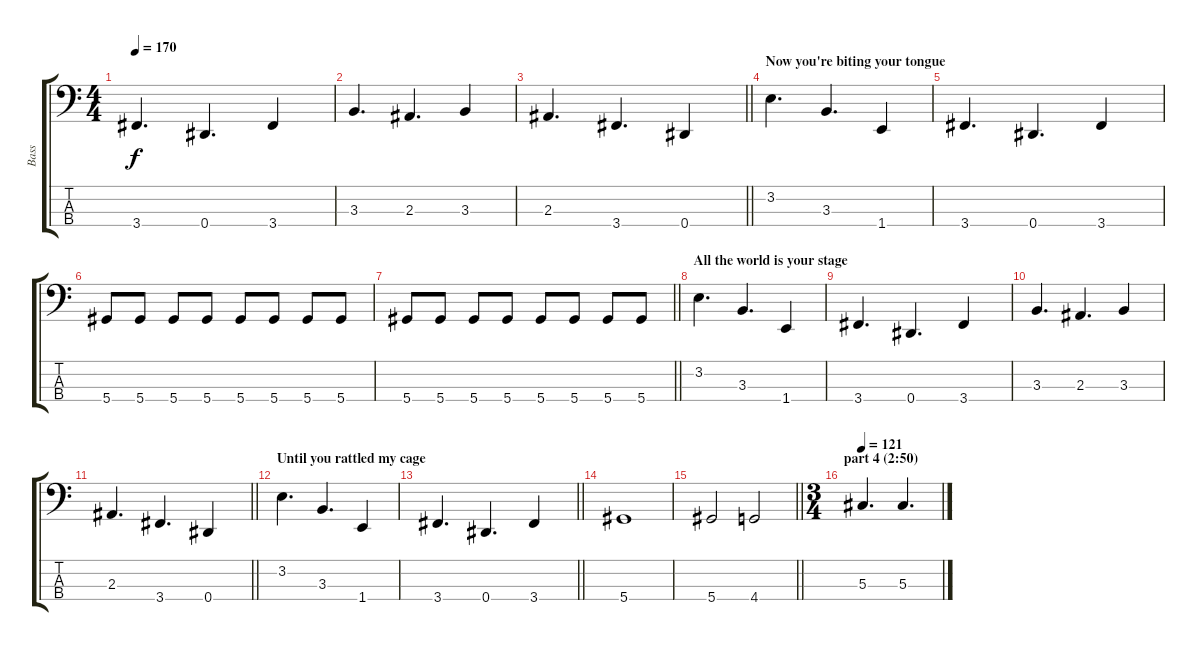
\track ("Bass" "Bass") {instrument electricbassfinger}
\staff {score tabs}
\tuning (Gb2 Db2 Ab1 Eb1) {hide}
\ts (4 4)
\tempo 170
\clef f4
\ks c
3.4.4{d dy f} 0.4.4{d} 3.4.4 |
3.3.4{d} 2.3.4{d} 3.3.4 |
\barLineRight lightlight
2.3.4{d} 3.4.4{d} 0.4.4 |
\section ("" "Now you're biting your tongue ")
3.2.4{d} 3.3.4{d} 1.4.4 |
3.4.4{d} 0.4.4{d} 3.4.4 |
5.4.8 5.4.8 5.4.8 5.4.8 5.4.8 5.4.8 5.4.8 5.4.8 |
\barLineRight lightlight
5.4.8 5.4.8 5.4.8 5.4.8 5.4.8 5.4.8 5.4.8 5.4.8 |
\section ("" "All the world is your stage")
3.2.4{d} 3.3.4{d} 1.4.4 |
3.4.4{d} 0.4.4{d} 3.4.4 |
3.3.4{d} 2.3.4{d} 3.3.4 |
\barLineRight lightlight
2.3.4{d} 3.4.4{d} 0.4.4 |
\section ("" "Until you rattled my cage ")
3.2.4{d} 3.3.4{d} 1.4.4 |
\barLineRight lightlight
3.4.4{d} 0.4.4{d} 3.4.4 |
5.4.1 |
\barLineRight lightlight
5.4.2 4.4.2 |
\ts (3 4)
\section ("" "part 4 (2:50)")
\tempo 121
5.3.4{d} 5.3.4{d}
